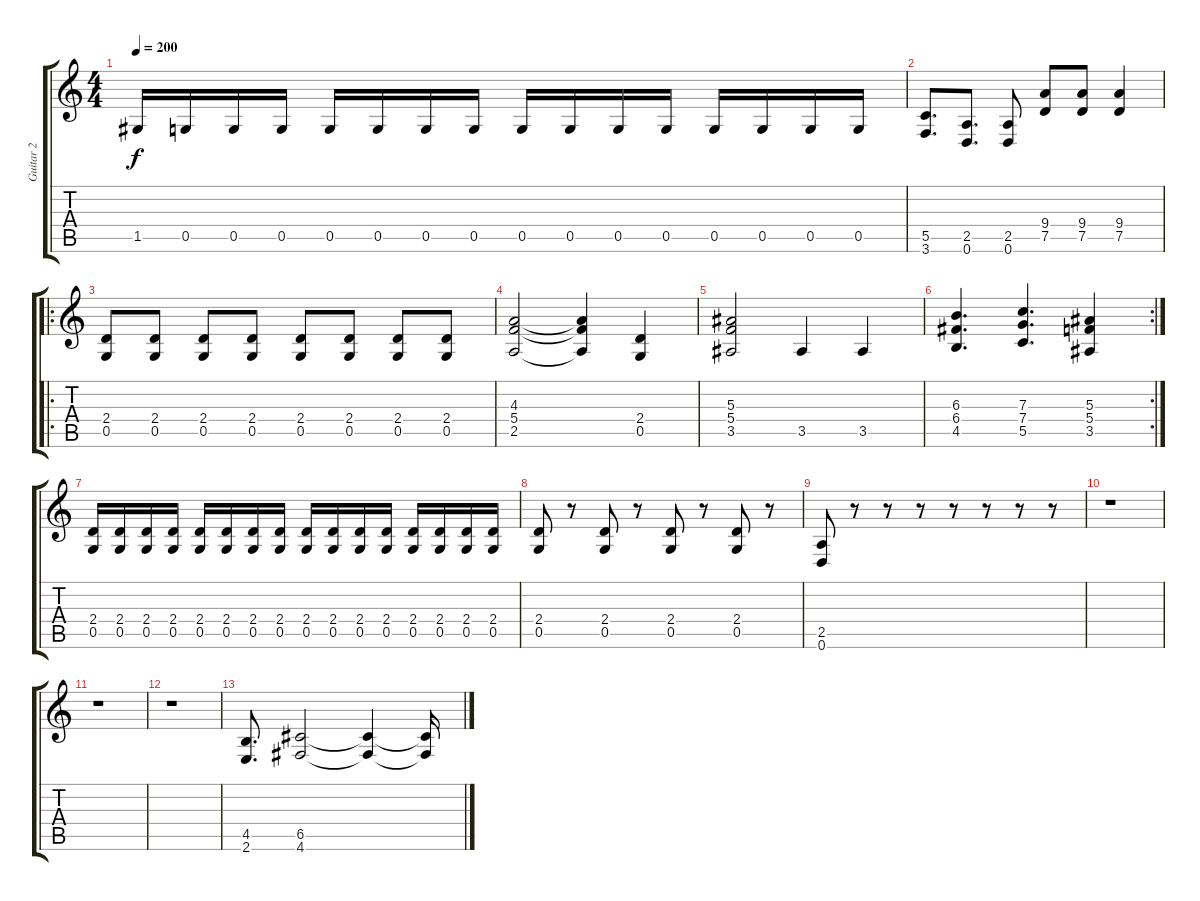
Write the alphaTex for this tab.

\track ("Guitar 2" "Guitar 2") {instrument distortionguitar}
\staff {score tabs}
\tuning (D4 A3 F3 C3 G2 D2) {hide}
\ts (4 4)
\tempo 200
\clef g2
\ks c
1.5.16{dy f} 0.5.16 0.5.16 0.5.16 0.5.16 0.5.16 0.5.16 0.5.16 0.5.16 0.5.16 0.5.16 0.5.16 0.5.16 0.5.16 0.5.16 0.5.16 |
(5.5 3.6).8{d} (2.5 0.6).8{d} (2.5 0.6).8 (9.4 7.5).8 (9.4 7.5).8 (9.4 7.5).4 |
\ro
(2.4 0.5).8 (2.4 0.5).8 (2.4 0.5).8 (2.4 0.5).8 (2.4 0.5).8 (2.4 0.5).8 (2.4 0.5).8 (2.4 0.5).8 |
(4.3 5.4 2.5).2 (4.3{t} 5.4{t} 2.5{t}).4 (2.4 0.5).4 |
(5.3 5.4 3.5).2 3.5.4 3.5.4 |
\rc 2
(6.3 6.4 4.5).4{d} (7.3 7.4 5.5).4{d} (5.3 5.4 3.5).4 |
(2.4 0.5).16 (2.4 0.5).16 (2.4 0.5).16 (2.4 0.5).16 (2.4 0.5).16 (2.4 0.5).16 (2.4 0.5).16 (2.4 0.5).16 (2.4 0.5).16 (2.4 0.5).16 (2.4 0.5).16 (2.4 0.5).16 (2.4 0.5).16 (2.4 0.5).16 (2.4 0.5).16 (2.4 0.5).16 |
(2.4 0.5).8 r.8 (2.4 0.5).8 r.8 (2.4 0.5).8 r.8 (2.4 0.5).8 r.8 |
(2.5 0.6).8 r.8 r.8 r.8 r.8 r.8 r.8 r.8 |
r.1 |
r.1 |
r.1 |
(4.5 2.6).8{d} (6.5 4.6).2 (6.5{t} 4.6{t}).4 (6.5{t} 4.6{t}).16
